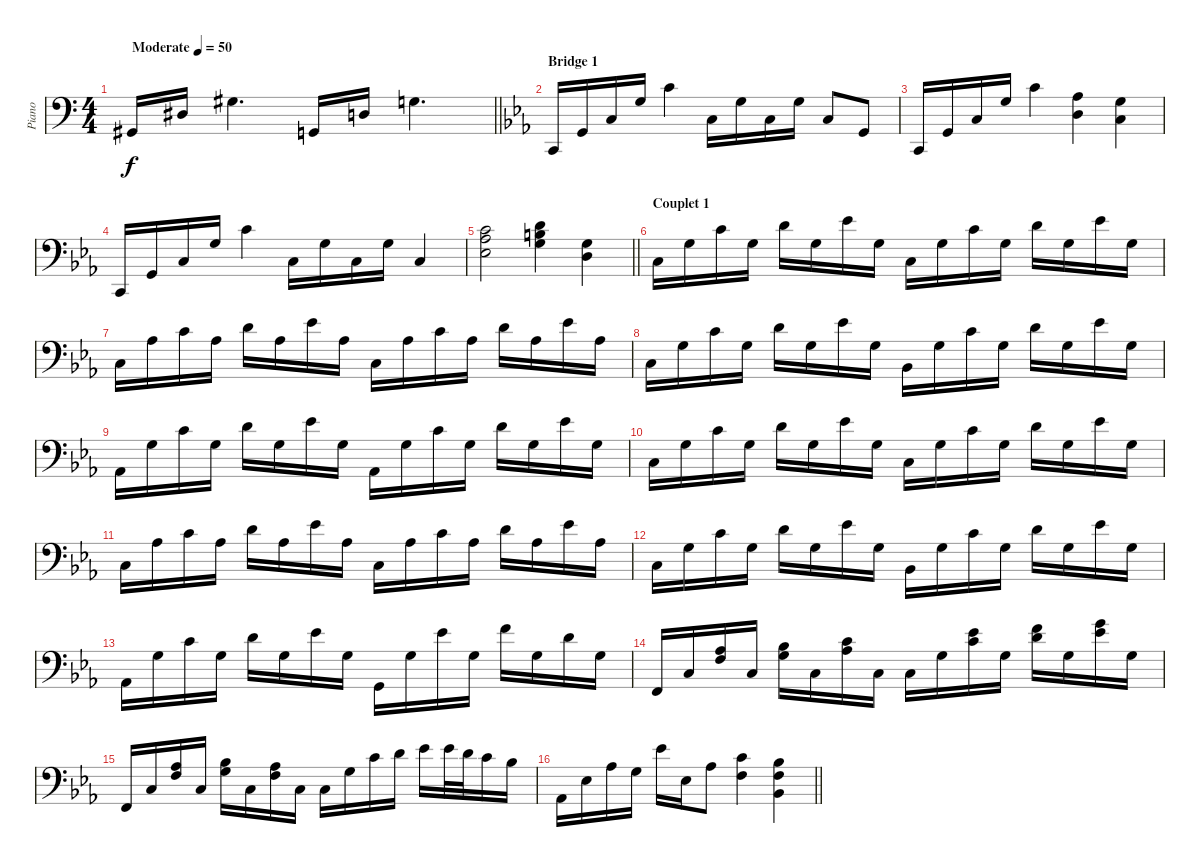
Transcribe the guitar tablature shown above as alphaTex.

\track ("Piano" "Piano") {instrument acousticgrandpiano}
\staff {score}
\tuning (G2 D2 A1 E1) {hide}
\ts (4 4)
\tempo (50 "Moderate")
\clef f4
\barLineRight lightlight
\ks c
1.1.16{dy f instrument acousticgrandpiano} 8.1.16 13.1.4{d} 0.1.16 7.1.16 12.1.4{d} |
\section ("" "Bridge 1")
\ks cminor
3.3.16 0.1.16 5.1.16 12.1.16 17.1.4 5.1.16 12.1.16 5.1.16 12.1.16 5.1.8 0.1.8 |
3.3.16 0.1.16 5.1.16 12.1.16 17.1.4 (7.1 18.2).4 (17.2 15.3).4 |
3.3.16 0.1.16 5.1.16 12.1.16 17.1.4 5.1.16 12.1.16 5.1.16 12.1.16 5.1.4 |
\barLineRight lightlight
(8.1 18.2 27.3).2 (12.1 21.2 29.3).4 (7.1 17.2).4 |
\section ("" "Couplet 1")
5.1.16 12.1.16 17.1.16 12.1.16 19.1.16 12.1.16 20.1.16 12.1.16 5.1.16 12.1.16 17.1.16 12.1.16 19.1.16 12.1.16 20.1.16 12.1.16 |
5.1.16 13.1.16 17.1.16 13.1.16 19.1.16 13.1.16 20.1.16 13.1.16 5.1.16 13.1.16 17.1.16 13.1.16 19.1.16 13.1.16 20.1.16 13.1.16 |
5.1.16 12.1.16 17.1.16 12.1.16 19.1.16 12.1.16 20.1.16 12.1.16 3.1.16 12.1.16 17.1.16 12.1.16 19.1.16 12.1.16 20.1.16 12.1.16 |
1.1.16 12.1.16 17.1.16 12.1.16 19.1.16 12.1.16 20.1.16 12.1.16 1.1.16 12.1.16 17.1.16 12.1.16 19.1.16 12.1.16 20.1.16 12.1.16 |
5.1.16 12.1.16 17.1.16 12.1.16 19.1.16 12.1.16 20.1.16 12.1.16 5.1.16 12.1.16 17.1.16 12.1.16 19.1.16 12.1.16 20.1.16 12.1.16 |
5.1.16 13.1.16 17.1.16 13.1.16 19.1.16 13.1.16 20.1.16 13.1.16 5.1.16 13.1.16 17.1.16 13.1.16 19.1.16 13.1.16 20.1.16 13.1.16 |
5.1.16 12.1.16 17.1.16 12.1.16 19.1.16 12.1.16 20.1.16 12.1.16 3.1.16 12.1.16 17.1.16 12.1.16 19.1.16 12.1.16 20.1.16 12.1.16 |
1.1.16 12.1.16 17.1.16 12.1.16 19.1.16 12.1.16 20.1.16 12.1.16 0.1.16 12.1.16 20.1.16 12.1.16 22.1.16 12.1.16 19.1.16 12.1.16 |
3.2.16 5.1.16 (13.1 15.2).16 5.1.16 (12.1 20.2).16 5.1.16 (13.1 22.2).16 5.1.16 5.1.16 12.1.16 (17.1 25.2).16 12.1.16 (19.1 27.2).16 12.1.16 (20.1 29.2).16 12.1.16 |
3.2.16 5.1.16 (13.1 15.2).16 5.1.16 (12.1 20.2).16 5.1.16 (10.1 18.2).16 5.1.16 5.1.16 12.1.16 17.1.16 19.1.16 20.1.16 20.1.32 19.1.32 17.1.16 15.1.16 |
\barLineRight lightlight
1.1.16 8.1.16 13.1.16 12.1.16 20.1.16 8.1.16 13.1.8 (10.1 22.2).4 (3.1 15.2 25.3).4
